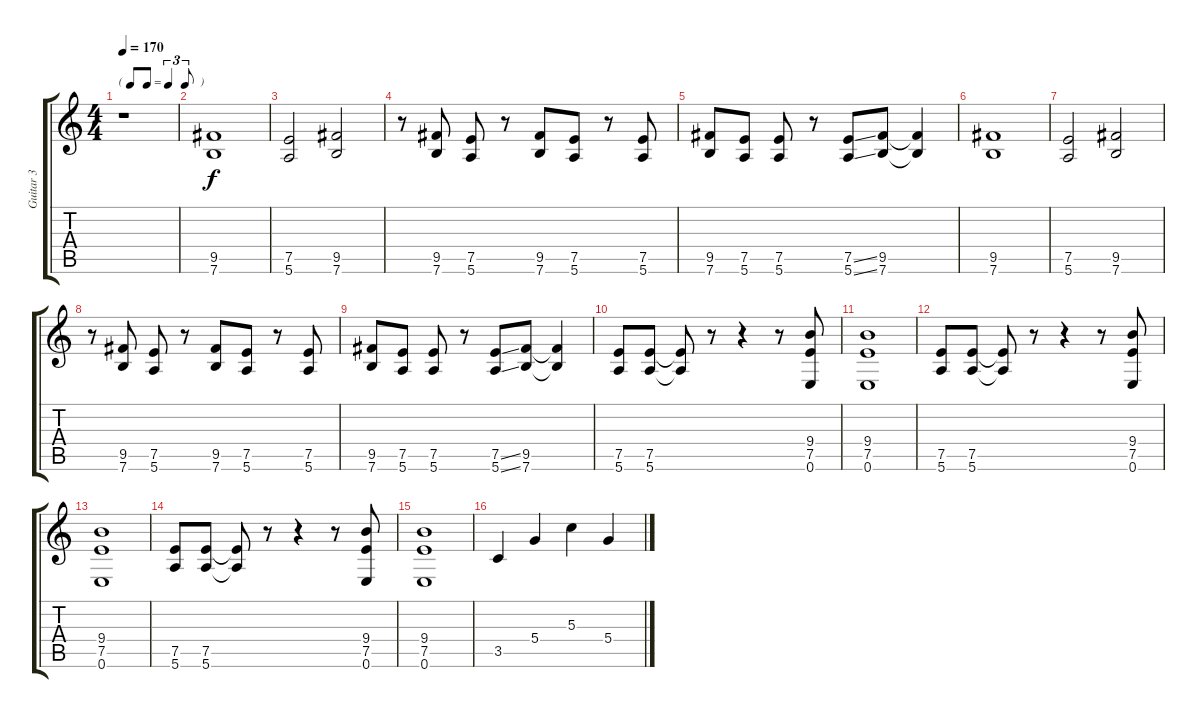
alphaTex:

\track ("Guitar 3" "Guitar 3") {instrument overdrivenguitar}
\staff {score tabs}
\tuning (E4 B3 G3 D3 A2 E2) {hide}
\ts (4 4)
\tf triplet8th
\tempo 170
\clef g2
\ks c
r.1{dy f} |
(9.5 7.6).1 |
(7.5 5.6).2 (9.5 7.6).2 |
r.8 (9.5 7.6).8 (7.5 5.6).8 r.8 (9.5 7.6).8 (7.5 5.6).8 r.8 (7.5 5.6).8 |
(9.5 7.6).8 (7.5 5.6).8 (7.5 5.6).8 r.8 (7.5{ss} 5.6{ss}).8 (9.5 7.6).8 (9.5{t} 7.6{t}).4 |
(9.5 7.6).1 |
(7.5 5.6).2 (9.5 7.6).2 |
r.8 (9.5 7.6).8 (7.5 5.6).8 r.8 (9.5 7.6).8 (7.5 5.6).8 r.8 (7.5 5.6).8 |
(9.5 7.6).8 (7.5 5.6).8 (7.5 5.6).8 r.8 (7.5{ss} 5.6{ss}).8 (9.5 7.6).8 (9.5{t} 7.6{t}).4 |
(7.5 5.6).8 (7.5 5.6).8 (7.5{t} 5.6{t}).8 r.8 r.4 r.8 (9.4 7.5 0.6).8 |
(9.4 7.5 0.6).1 |
(7.5 5.6).8 (7.5 5.6).8 (7.5{t} 5.6{t}).8 r.8 r.4 r.8 (9.4 7.5 0.6).8 |
(9.4 7.5 0.6).1 |
(7.5 5.6).8 (7.5 5.6).8 (7.5{t} 5.6{t}).8 r.8 r.4 r.8 (9.4 7.5 0.6).8 |
(9.4 7.5 0.6).1 |
3.5.4 5.4.4 5.3.4 5.4.4
